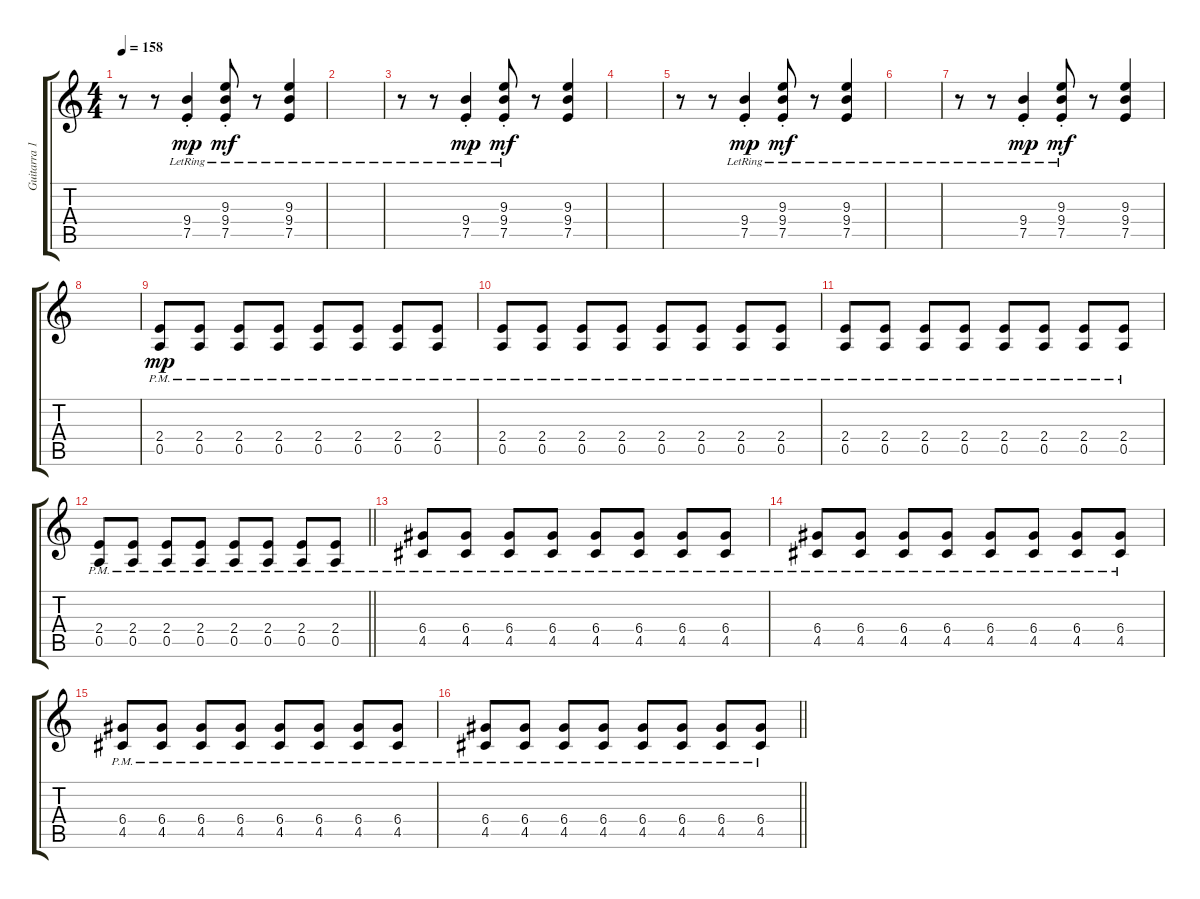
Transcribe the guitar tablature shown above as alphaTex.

\track ("Guitarra 1" "Guitarra 1") {instrument overdrivenguitar}
\staff {score tabs}
\tuning (E4 B3 G3 D3 A2 E2) {hide}
\ts (4 4)
\tempo 158
\clef g2
\ks c
r.8{dy mf} r.8 (9.4{st lr} 7.5{lr}).4{dy mp} (9.3 9.4{lr} 7.5{st lr}).8{dy mf} r.8 (9.3{lr} 9.4{lr} 7.5{lr}).4 |
|
r.8 r.8 (9.4{st lr} 7.5{lr}).4{dy mp} (9.3 9.4{lr} 7.5{st lr}).8{dy mf} r.8 (9.3 9.4 7.5).4 |
|
r.8 r.8 (9.4{st lr} 7.5{lr}).4{dy mp} (9.3 9.4{lr} 7.5{st lr}).8{dy mf} r.8 (9.3{lr} 9.4{lr} 7.5{lr}).4 |
|
r.8 r.8 (9.4{st lr} 7.5{lr}).4{dy mp} (9.3 9.4{lr} 7.5{st lr}).8{dy mf} r.8 (9.3 9.4 7.5).4 |
|
(2.4{pm} 0.5{pm}).8{dy mp} (2.4{pm} 0.5{pm}).8 (2.4{pm} 0.5{pm}).8 (2.4{pm} 0.5{pm}).8 (2.4{pm} 0.5{pm}).8 (2.4{pm} 0.5{pm}).8 (2.4{pm} 0.5{pm}).8 (2.4{pm} 0.5{pm}).8 |
(2.4{pm} 0.5{pm}).8 (2.4{pm} 0.5{pm}).8 (2.4{pm} 0.5{pm}).8 (2.4{pm} 0.5{pm}).8 (2.4{pm} 0.5{pm}).8 (2.4{pm} 0.5{pm}).8 (2.4{pm} 0.5{pm}).8 (2.4{pm} 0.5{pm}).8 |
(2.4{pm} 0.5{pm}).8 (2.4{pm} 0.5{pm}).8 (2.4{pm} 0.5{pm}).8 (2.4{pm} 0.5{pm}).8 (2.4{pm} 0.5{pm}).8 (2.4{pm} 0.5{pm}).8 (2.4{pm} 0.5{pm}).8 (2.4{pm} 0.5{pm}).8 |
\barLineRight lightlight
(2.4{pm} 0.5{pm}).8 (2.4{pm} 0.5{pm}).8 (2.4{pm} 0.5{pm}).8 (2.4{pm} 0.5{pm}).8 (2.4{pm} 0.5{pm}).8 (2.4{pm} 0.5{pm}).8 (2.4{pm} 0.5{pm}).8 (2.4{pm} 0.5{pm}).8 |
(6.4{pm} 4.5{pm}).8 (6.4{pm} 4.5{pm}).8 (6.4{pm} 4.5{pm}).8 (6.4{pm} 4.5{pm}).8 (6.4{pm} 4.5{pm}).8 (6.4{pm} 4.5{pm}).8 (6.4{pm} 4.5{pm}).8 (6.4{pm} 4.5{pm}).8 |
(6.4{pm} 4.5{pm}).8 (6.4{pm} 4.5{pm}).8 (6.4{pm} 4.5{pm}).8 (6.4{pm} 4.5{pm}).8 (6.4{pm} 4.5{pm}).8 (6.4{pm} 4.5{pm}).8 (6.4{pm} 4.5{pm}).8 (6.4{pm} 4.5{pm}).8 |
(6.4{pm} 4.5{pm}).8 (6.4{pm} 4.5{pm}).8 (6.4{pm} 4.5{pm}).8 (6.4{pm} 4.5{pm}).8 (6.4{pm} 4.5{pm}).8 (6.4{pm} 4.5{pm}).8 (6.4{pm} 4.5{pm}).8 (6.4{pm} 4.5{pm}).8 |
\barLineRight lightlight
(6.4{pm} 4.5{pm}).8 (6.4{pm} 4.5{pm}).8 (6.4{pm} 4.5{pm}).8 (6.4{pm} 4.5{pm}).8 (6.4{pm} 4.5{pm}).8 (6.4{pm} 4.5{pm}).8 (6.4{pm} 4.5{pm}).8 (6.4{pm} 4.5{pm}).8
